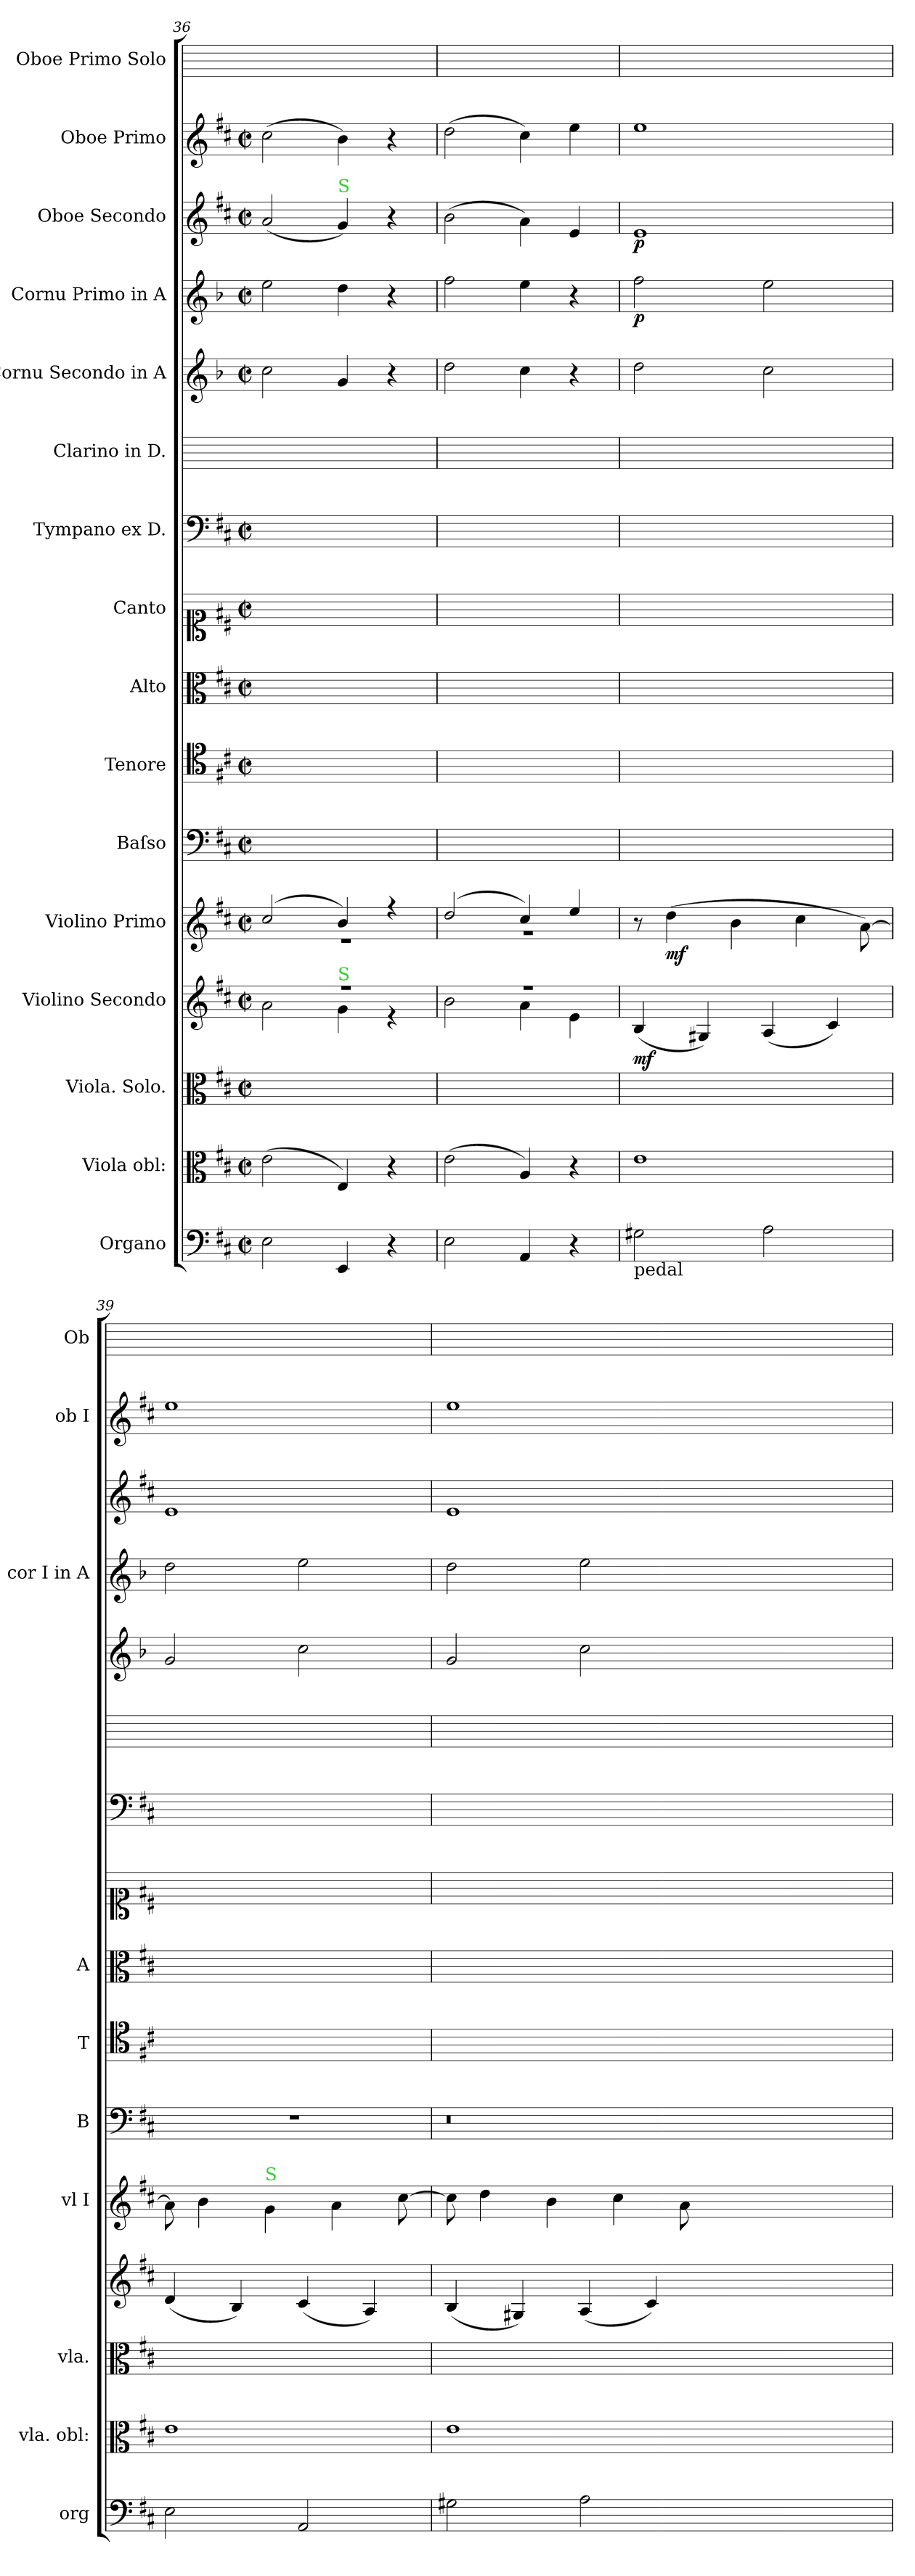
**kern	**kern	**kern	**kern	**dynam	**kern	**dynam	**kern	**kern	**kern	**kern	**kern	**kern	**kern	**dynam	**kern	**dynam	**kern	**dynam	**kern	**dynam	**kern
*part16	*part15	*part14	*part13	*part13	*part12	*part12	*part11	*part10	*part9	*part8	*part7	*part6	*part5	*part5	*part4	*part4	*part3	*part3	*part2	*part2	*part1
*staff16	*staff15	*staff14	*staff13	*staff13	*staff12	*staff12	*staff11	*staff10	*staff9	*staff8	*staff7	*staff6	*staff5	*staff5	*staff4	*staff4	*staff3	*staff3	*staff2	*staff2	*staff1
*I"Organo	*I"Viola obl:	*I"Viola. Solo.	*I"Violino Secondo	*	*I"Violino Primo	*	*I"Baſso	*I"Tenore	*I"Alto	*I"Canto	*I"Tympano ex D.	*I"Clarino in D.	*I"Cornu Secondo in A	*	*I"Cornu Primo in A	*	*I"Oboe Secondo	*	*I"Oboe Primo	*	*I"Oboe Primo Solo
*I'org	*I'vla. obl:	*I'vla.	*	*	*I'vl I	*	*I'B	*I'T	*I'A	*	*	*	*	*	*I'cor I in A	*	*	*	*I'ob I	*	*I'Ob
*clefF4	*clefC3	*clefC3	*clefG2	*	*clefG2	*	*clefF4	*clefC4	*clefC3	*clefC1	*clefF4	*	*clefG2	*	*clefG2	*	*clefG2	*	*clefG2	*	*
*	*	*	*	*	*	*	*	*	*	*	*	*	*ITrd2c3	*	*ITrd2c3	*	*	*	*	*	*
*k[f#c#]	*k[f#c#]	*k[f#c#]	*k[f#c#]	*	*k[f#c#]	*	*k[f#c#]	*k[f#c#]	*k[f#c#]	*k[f#c#]	*k[f#c#]	*	*k[f#c#]	*	*k[f#c#]	*	*k[f#c#]	*	*k[f#c#]	*	*
*D:	*D:	*D:	*D:	*	*D:	*	*D:	*D:	*D:	*D:	*D:	*	*D:	*	*D:	*	*D:	*	*D:	*	*
*M2/2	*M2/2	*M2/2	*M2/2	*	*M2/2	*	*M2/2	*M2/2	*M2/2	*M2/2	*M2/2	*	*M2/2	*	*M2/2	*	*M2/2	*	*M2/2	*	*
*met(c|)	*met(c|)	*met(c|)	*met(c|)	*	*met(c|)	*	*met(c|)	*met(c|)	*met(c|)	*met(c|)	*met(c|)	*	*met(c|)	*	*met(c|)	*	*met(c|)	*	*met(c|)	*	*
=36	=36	=36	=36	=36	=36	=36	=36	=36	=36	=36	=36	=36	=36	=36	=36	=36	=36	=36	=36	=36	=36
*	*	*	*^	*	*^	*	*	*	*	*	*	*	*	*	*	*	*	*	*	*	*
2E\	(2e\	1ryy	1r	2a!\	.	(<2cc#!/	1r	.	1ryy	1ryy	1ryy	1ryy	1ryy	1ryy	2a\	.	2cc#\	.	(2a/	.	(2cc#\	.	1ryy
!	!	!	!	!	!	!	!	!	!	!	!	!	!	!	!	!	!	!	!LO:TX:a:color=limegreen:t=S	!	!	!	!
!	!	!	!	!LO:TX:a:color=limegreen:t=S	!	!	!	!	!	!	!	!	!	!	!	!	!	!	!	!	!	!	!
4EE/	4E/)	.	.	4g!\	.	4b!/)	.	.	.	.	.	.	.	.	4e/	.	4b\	.	4g/)	.	4b\)	.	.
4r	4r	.	.	4r	.	4r	.	.	.	.	.	.	.	.	4r	.	4r	.	4r	.	4r	.	.
=37	=37	=37	=37	=37	=37	=37	=37	=37	=37	=37	=37	=37	=37	=37	=37	=37	=37	=37	=37	=37	=37	=37	=37
2E\	(2e\	1ryy	1r	2b!\	.	(<2dd!/	1r	.	1ryy	1ryy	1ryy	1ryy	1ryy	1ryy	2b\	.	2dd\	.	(2b\	.	(2dd\	.	1ryy
4AA/	4A/)	.	.	4a!\	.	4cc#!/)	.	.	.	.	.	.	.	.	4a\	.	4cc#\	.	4a\)	.	4cc#\)	.	.
4r	4r	.	.	4e!\	.	4ee!/	.	.	.	.	.	.	.	.	4r	.	4r	.	4e/	.	4ee\	.	.
*	*	*	*	*	*	*v	*v	*	*	*	*	*	*	*	*	*	*	*	*	*	*	*	*
=38	=38	=38	=38	=38	=38	=38	=38	=38	=38	=38	=38	=38	=38	=38	=38	=38	=38	=38	=38	=38	=38	=38
!LO:TX:b:t=pedal	!	!	!	!	!	!	!	!	!	!	!	!	!	!	!	!	!	!	!	!	!	!
*	*	*	*v	*v	*	*	*	*	*	*	*	*	*	*	*	*	*	*	*	*	*	*
2G#X\	1e\	1ryy	(4B/	mf	8r	.	1ryy	1ryy	1ryy	1ryy	1ryy	1ryy	2b\	po&colon;	2dd\	p	1e/	p	1ee\	po&colon;	1ryy
!	!	!	!	!	!	!LO:DY:b	!	!	!	!	!	!	!	!	!	!	!	!	!	!	!
.	.	.	.	.	(4dd\	mf	.	.	.	.	.	.	.	.	.	.	.	.	.	.	.
.	.	.	4G#X/)	.	.	.	.	.	.	.	.	.	.	.	.	.	.	.	.	.	.
.	.	.	.	.	4b\	.	.	.	.	.	.	.	.	.	.	.	.	.	.	.	.
2A\	.	.	(4A/	.	.	.	.	.	.	.	.	.	2a\	.	2cc#\	.	.	.	.	.	.
.	.	.	.	.	4cc#\	.	.	.	.	.	.	.	.	.	.	.	.	.	.	.	.
.	.	.	4c#/)	.	.	.	.	.	.	.	.	.	.	.	.	.	.	.	.	.	.
.	.	.	.	.	[8a\)	.	.	.	.	.	.	.	.	.	.	.	.	.	.	.	.
=39	=39	=39	=39	=39	=39	=39	=39	=39	=39	=39	=39	=39	=39	=39	=39	=39	=39	=39	=39	=39	=39
2E\	1e\	1ryy	(4d/	.	8a\]	.	1r	1ryy	1ryy	1ryy	1ryy	1ryy	2e/	.	2b\	.	1e/	.	1ee\	.	1ryy
.	.	.	.	.	4b\	.	.	.	.	.	.	.	.	.	.	.	.	.	.	.	.
.	.	.	4B/)	.	.	.	.	.	.	.	.	.	.	.	.	.	.	.	.	.	.
!	!	!	!	!	!LO:TX:a:color=limegreen:t=S	!	!	!	!	!	!	!	!	!	!	!	!	!	!	!	!
.	.	.	.	.	4g\	.	.	.	.	.	.	.	.	.	.	.	.	.	.	.	.
2AA/	.	.	(4c#/	.	.	.	.	.	.	.	.	.	2a\	.	2cc#\	.	.	.	.	.	.
.	.	.	.	.	4a\	.	.	.	.	.	.	.	.	.	.	.	.	.	.	.	.
.	.	.	4A/)	.	.	.	.	.	.	.	.	.	.	.	.	.	.	.	.	.	.
.	.	.	.	.	[8cc#\	.	.	.	.	.	.	.	.	.	.	.	.	.	.	.	.
=40	=40	=40	=40	=40	=40	=40	=40	=40	=40	=40	=40	=40	=40	=40	=40	=40	=40	=40	=40	=40	=40
2G#X\	1e\	1ryy	(4B/	.	8cc#\]	.	0.r	1ryy	1ryy	1ryy	1ryy	1ryy	2e/	.	2b\	.	1e/	.	1ee\	.	1ryy
.	.	.	.	.	4dd\	.	.	.	.	.	.	.	.	.	.	.	.	.	.	.	.
.	.	.	4G#X/)	.	.	.	.	.	.	.	.	.	.	.	.	.	.	.	.	.	.
.	.	.	.	.	4b\	.	.	.	.	.	.	.	.	.	.	.	.	.	.	.	.
2A\	.	.	(4A/	.	.	.	.	.	.	.	.	.	2a\	.	2cc#\	.	.	.	.	.	.
.	.	.	.	.	4cc#\	.	.	.	.	.	.	.	.	.	.	.	.	.	.	.	.
.	.	.	4c#/)	.	.	.	.	.	.	.	.	.	.	.	.	.	.	.	.	.	.
.	.	.	.	.	8a\	.	.	.	.	.	.	.	.	.	.	.	.	.	.	.	.
0ryy	0ryy	0ryy	0ryy	.	0ryy	.	.	0ryy	0ryy	0ryy	0ryy	0ryy	0ryy	.	0ryy	.	0ryy	.	0ryy	.	0ryy
=	=	=	=	=	=	=	=	=	=	=	=	=	=	=	=	=	=	=	=	=	=
*-	*-	*-	*-	*-	*-	*-	*-	*-	*-	*-	*-	*-	*-	*-	*-	*-	*-	*-	*-	*-	*-
